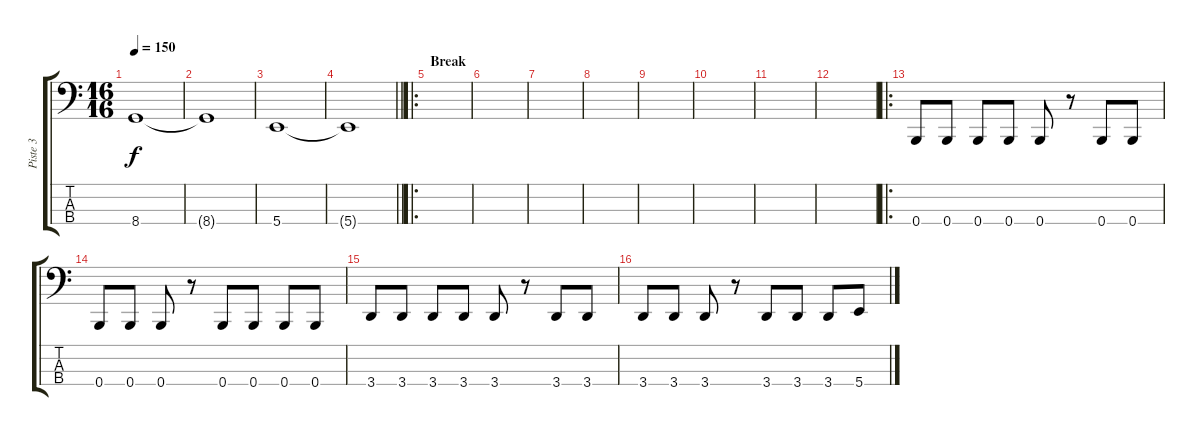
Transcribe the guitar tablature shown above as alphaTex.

\track ("Piste 3" "Piste 3") {instrument electricbasspick}
\staff {score tabs}
\tuning (D2 A1 E1 B0) {hide}
\ts (16 16)
\tempo 150
\clef f4
\ks c
8.4.1{dy f} |
8.4{t}.1 |
5.4.1 |
\barLineRight lightlight
5.4{t}.1 |
\ro
\section ("" "Break")
|
|
|
|
|
|
|
|
\ro
0.4.8 0.4.8 0.4.8 0.4.8 0.4.8 r.8 0.4.8 0.4.8 |
0.4.8 0.4.8 0.4.8 r.8 0.4.8 0.4.8 0.4.8 0.4.8 |
3.4.8 3.4.8 3.4.8 3.4.8 3.4.8 r.8 3.4.8 3.4.8 |
3.4.8 3.4.8 3.4.8 r.8 3.4.8 3.4.8 3.4.8 5.4.8
